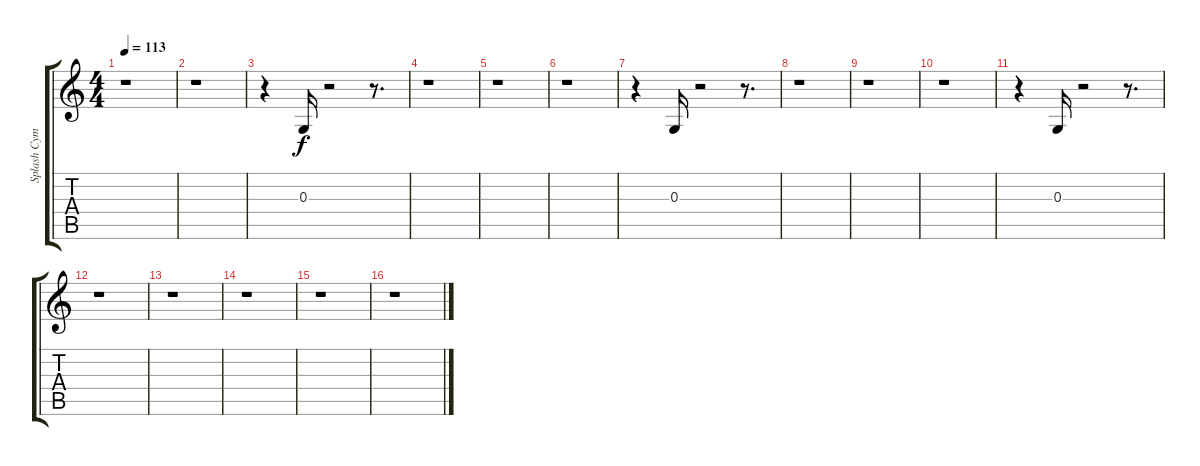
\track ("Splash Cymbal" "Splash Cym") {instrument acousticgrandpiano}
\staff {score tabs}
\tuning (E4 B3 G3 D3 A2 E2) {hide}
\ts (4 4)
\tempo 113
\clef g2
\ks c
r.1{dy f} |
r.1 |
r.4 0.3.16 r.2 r.8{d} |
r.1 |
r.1 |
r.1 |
r.4 0.3.16 r.2 r.8{d} |
r.1 |
r.1 |
r.1 |
r.4 0.3.16 r.2 r.8{d} |
r.1 |
r.1 |
r.1 |
r.1 |
r.1
